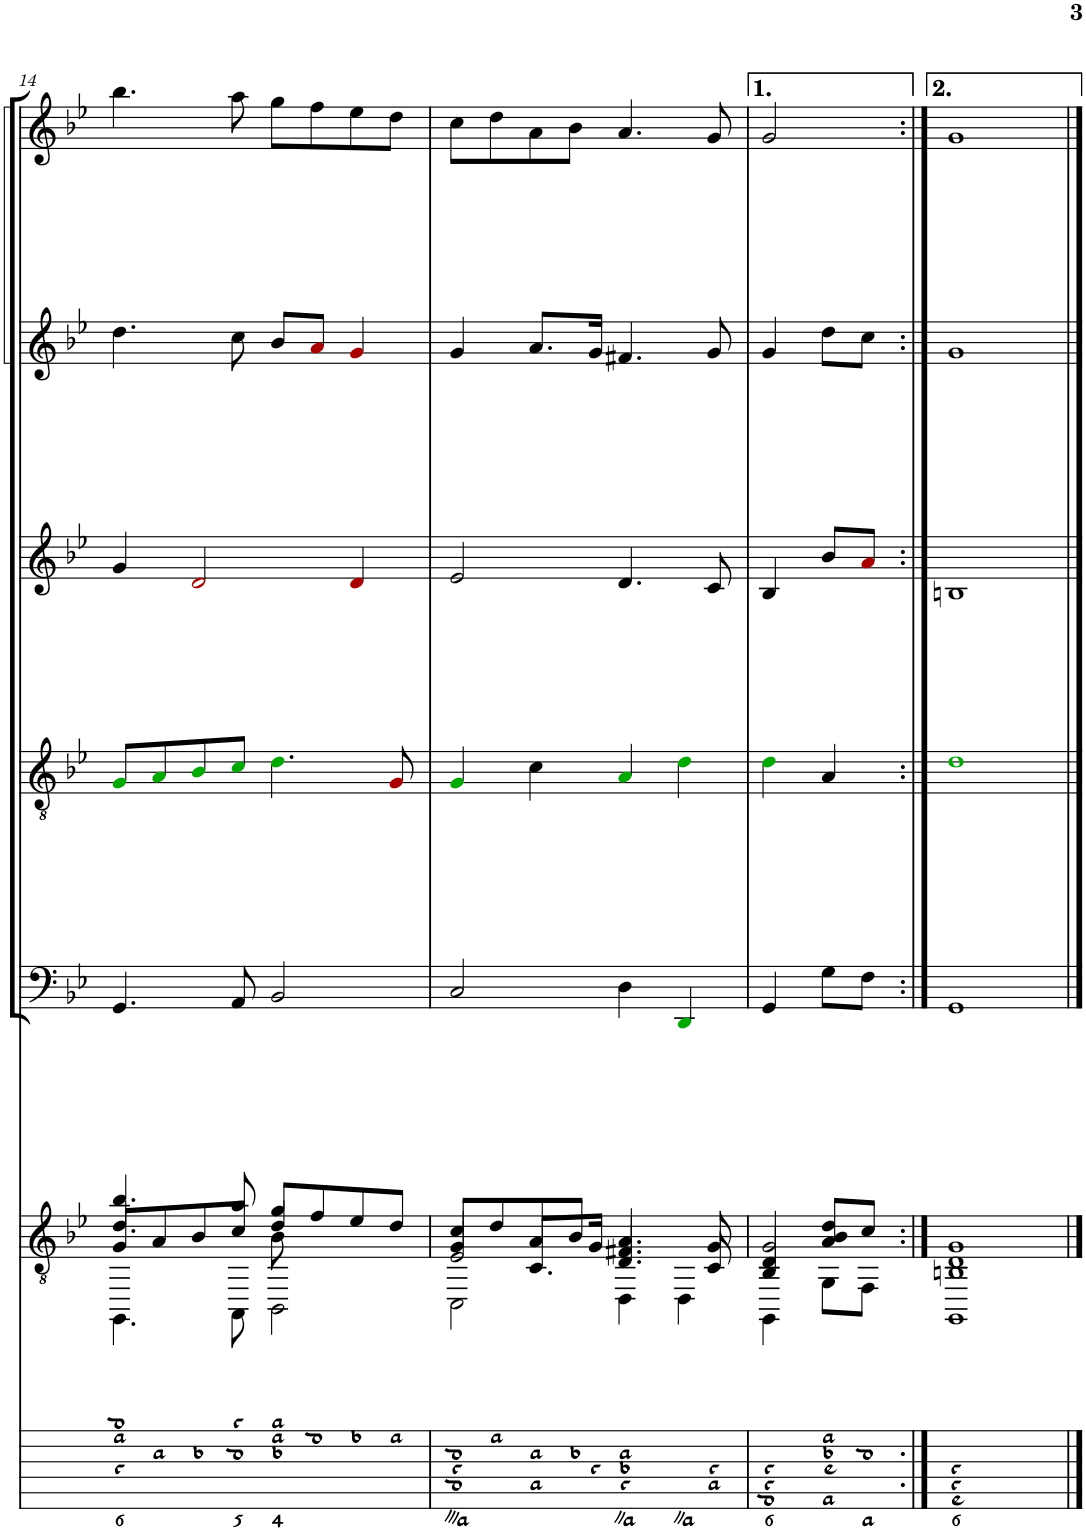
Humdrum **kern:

**kern	**kern	**kern	**kern	**kern	**kern	**kern
*part6	*part6	*part5	*part4	*part3	*part2	*part1
*staff7	*staff6	*staff5	*staff4	*staff3	*staff2	*staff1
*I"Arciloutna	*	*I"Contrabass	*I"Violoncello	*I"Viola	*I"Violin II	*I"Violin I
*	*	*I'Cb	*I'Vc	*I'Vla	*I'Vln	*I'Vln
!!LO:PB:g=z
*	*clefGv2	*clefF4	*clefGv2	*clefG2	*clefG2	*clefG2
*	*	*Trd7c12	*	*	*	*
*k[b-e-]	*k[b-e-]	*k[b-e-]	*k[b-e-]	*k[b-e-]	*k[b-e-]	*k[b-e-]
*M2/2	*M2/2	*M2/2	*M2/2	*M2/2	*M2/2	*M2/2
*met(c|)	*met(c|)	*met(c|)	*met(c|)	*met(c|)	*met(c|)	*met(c|)
=14	=14	=14	=14	=14	=14	=14
*^	*^	*	*	*	*	*
*	*^	*	*^	*	*	*	*	*
*	*	*^	*	*	*^	*	*	*	*	*
4.b-	4.d	8GL	4.GGG	4.b-/	4.d/	8G/L	4.GGG\	4.GG/	8Gi/L	4g/	4.dd\	4.bb-\
.	.	8AJ	.	.	.	8A/	.	.	8Ai/	.	.	.
.	.	8B-L	.	.	.	8B-/	.	.	8B-i/	2dj/	.	.
8a	8ryy	8cJ	8AAA	8a/	8ryy	8c/J	8AAA\	8AA/	8ci/J	.	8cc\	8aa\
8gL	8B-	4d	2BBB-	8g/L	8B-\	4d/	2BBB-\	2BB-/	4.di\	.	8b-/L	8gg\L
8f	4.ryy	.	.	8f/	4.ryy	.	.	.	.	.	8aj/J	8ff\
8e-X	.	4ryy	.	8e-/	.	4ryy	.	.	.	4dj/	4gj/	8ee-\
8dJ	.	.	.	8d/J	.	.	.	.	8Gj/	.	.	8dd\J
=15	=15	=15	=15	=15	=15	=15	=15	=15	=15	=15	=15	=15
8cL	4G	2E-X	2CC	8c/L	4G/	2E-/	2CC\	2C/	4Gi/	2e-/	4g/	8cc\L
8d	.	.	.	8d/	.	.	.	.	.	.	.	8dd\
8A	8.C	.	.	8A/	8.C/L	.	.	.	4c\	.	8.a/L	8a\
8B-J	.	.	.	8B-/J	.	.	.	.	.	.	.	8b-\J
.	16G	.	.	.	16G/Jk	.	.	.	.	.	16g/Jk	.
4.A	4.F#X	4.D	4DD	4.A/	4.F#X/	4.D/	4DD\	4D\	4Ai/	4.d/	4.f#X/	4.a/
.	.	.	4DD	.	.	.	4DD\	4DDi/	4di\	.	.	.
8G	8ryy	8C	.	8G/	8ryy	8C/	.	.	.	8c/	8g/	8g/
=16	=16	=16	=16	=16	=16	=16	=16	=16	=16	=16	=16	=16
2G	4D	4BB-	4GGG	2G/	4D/	4BB-/	4GGG\	4GG/	4di\	4B-/	4g/	2g/
.	8A\ 8B-\ 8d\L	4ryy	8GGL	.	8A/ 8B-/ 8d/L	4ryy	8GG\L	8G\L	4A/	8b-/L	8dd\L	.
.	8cJ	.	8FFJ	.	8c/J	.	8FF\J	8F\J	.	8aj/J	8cc\J	.
=17:|!	=17:|!	=17:|!	=17:|!	=17:|!	=17:|!	=17:|!	=17:|!	=17:|!	=17:|!	=17:|!	=17:|!	=17:|!
1G	1D	1BBn	1GGG	1G	1D	1BBn	1GGG	1GG	1di	1Bn	1g	1g
*v	*v	*v	*v	*	*	*	*	*	*	*	*	*
*	*v	*v	*v	*v	*	*	*	*	*
==	==	==	==	==	==	==
*-	*-	*-	*-	*-	*-	*-
